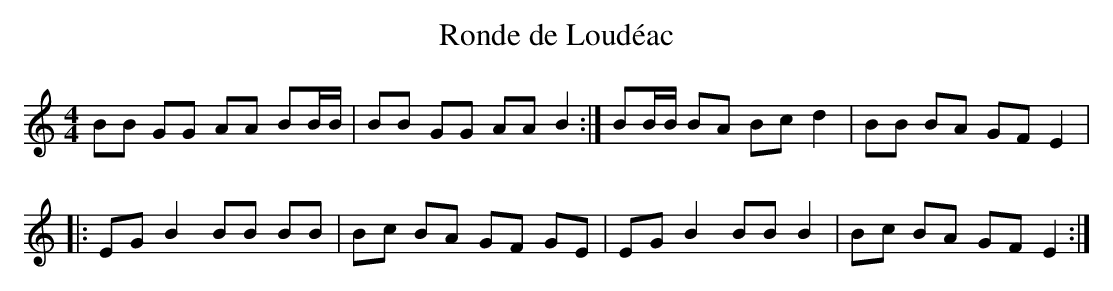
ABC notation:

X:1
T:Ronde de Loudéac
M:4/4
L:1/8
K:C
BB GG AA BB/B/|BB GG AA B2:|\
BB/B/ BA Bcd2|BB BA GF E2|
|:EG B2 BB BB|\
Bc BA GF GE|EG B2 BB B2|Bc BA GF E2:|
